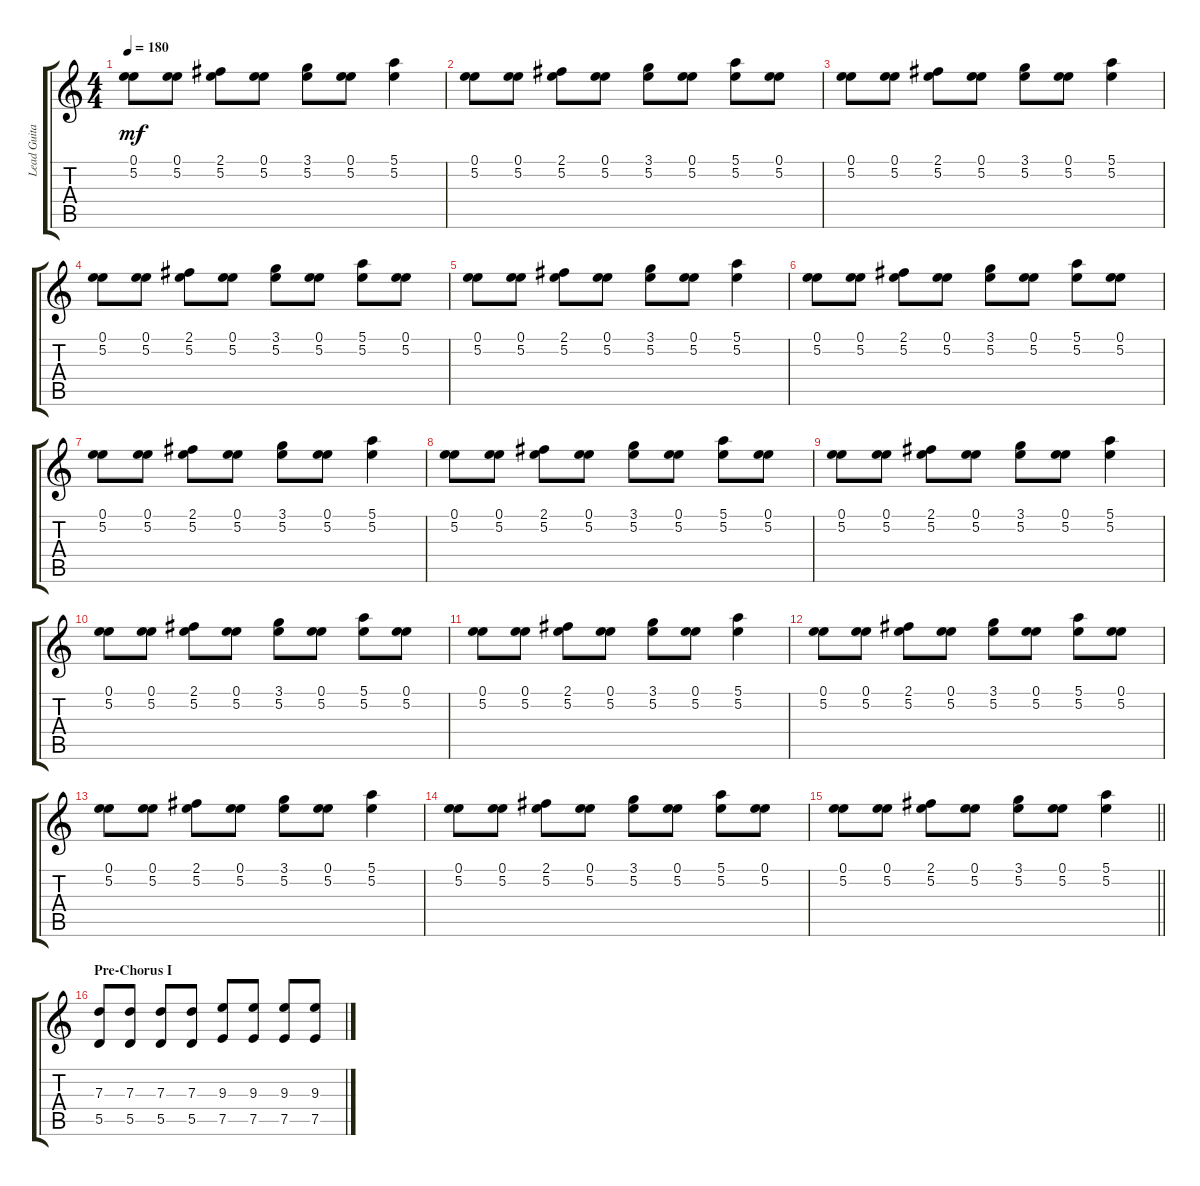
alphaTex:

\track ("Lead Guitar" "Lead Guita") {instrument electricguitarclean}
\staff {score tabs}
\tuning (E4 B3 G3 D3 A2 E2) {hide}
\ts (4 4)
\tempo 180
\clef g2
\ks aminor
(0.1 5.2).8{dy mf} (0.1 5.2).8 (2.1 5.2).8 (0.1 5.2).8 (3.1 5.2).8 (0.1 5.2).8 (5.1 5.2).4 |
(0.1 5.2).8 (0.1 5.2).8 (2.1 5.2).8 (0.1 5.2).8 (3.1 5.2).8 (0.1 5.2).8 (5.1 5.2).8 (0.1 5.2).8 |
(0.1 5.2).8 (0.1 5.2).8 (2.1 5.2).8 (0.1 5.2).8 (3.1 5.2).8 (0.1 5.2).8 (5.1 5.2).4 |
(0.1 5.2).8 (0.1 5.2).8 (2.1 5.2).8 (0.1 5.2).8 (3.1 5.2).8 (0.1 5.2).8 (5.1 5.2).8 (0.1 5.2).8 |
(0.1 5.2).8 (0.1 5.2).8 (2.1 5.2).8 (0.1 5.2).8 (3.1 5.2).8 (0.1 5.2).8 (5.1 5.2).4 |
(0.1 5.2).8 (0.1 5.2).8 (2.1 5.2).8 (0.1 5.2).8 (3.1 5.2).8 (0.1 5.2).8 (5.1 5.2).8 (0.1 5.2).8 |
(0.1 5.2).8 (0.1 5.2).8 (2.1 5.2).8 (0.1 5.2).8 (3.1 5.2).8 (0.1 5.2).8 (5.1 5.2).4 |
(0.1 5.2).8 (0.1 5.2).8 (2.1 5.2).8 (0.1 5.2).8 (3.1 5.2).8 (0.1 5.2).8 (5.1 5.2).8 (0.1 5.2).8 |
(0.1 5.2).8 (0.1 5.2).8 (2.1 5.2).8 (0.1 5.2).8 (3.1 5.2).8 (0.1 5.2).8 (5.1 5.2).4 |
(0.1 5.2).8 (0.1 5.2).8 (2.1 5.2).8 (0.1 5.2).8 (3.1 5.2).8 (0.1 5.2).8 (5.1 5.2).8 (0.1 5.2).8 |
(0.1 5.2).8 (0.1 5.2).8 (2.1 5.2).8 (0.1 5.2).8 (3.1 5.2).8 (0.1 5.2).8 (5.1 5.2).4 |
(0.1 5.2).8 (0.1 5.2).8 (2.1 5.2).8 (0.1 5.2).8 (3.1 5.2).8 (0.1 5.2).8 (5.1 5.2).8 (0.1 5.2).8 |
(0.1 5.2).8 (0.1 5.2).8 (2.1 5.2).8 (0.1 5.2).8 (3.1 5.2).8 (0.1 5.2).8 (5.1 5.2).4 |
(0.1 5.2).8 (0.1 5.2).8 (2.1 5.2).8 (0.1 5.2).8 (3.1 5.2).8 (0.1 5.2).8 (5.1 5.2).8 (0.1 5.2).8 |
\barLineRight lightlight
(0.1 5.2).8 (0.1 5.2).8 (2.1 5.2).8 (0.1 5.2).8 (3.1 5.2).8 (0.1 5.2).8 (5.1 5.2).4 |
\section ("" "Pre-Chorus I")
(7.3 5.5).8 (7.3 5.5).8 (7.3 5.5).8 (7.3 5.5).8 (9.3 7.5).8 (9.3 7.5).8 (9.3 7.5).8 (9.3 7.5).8
